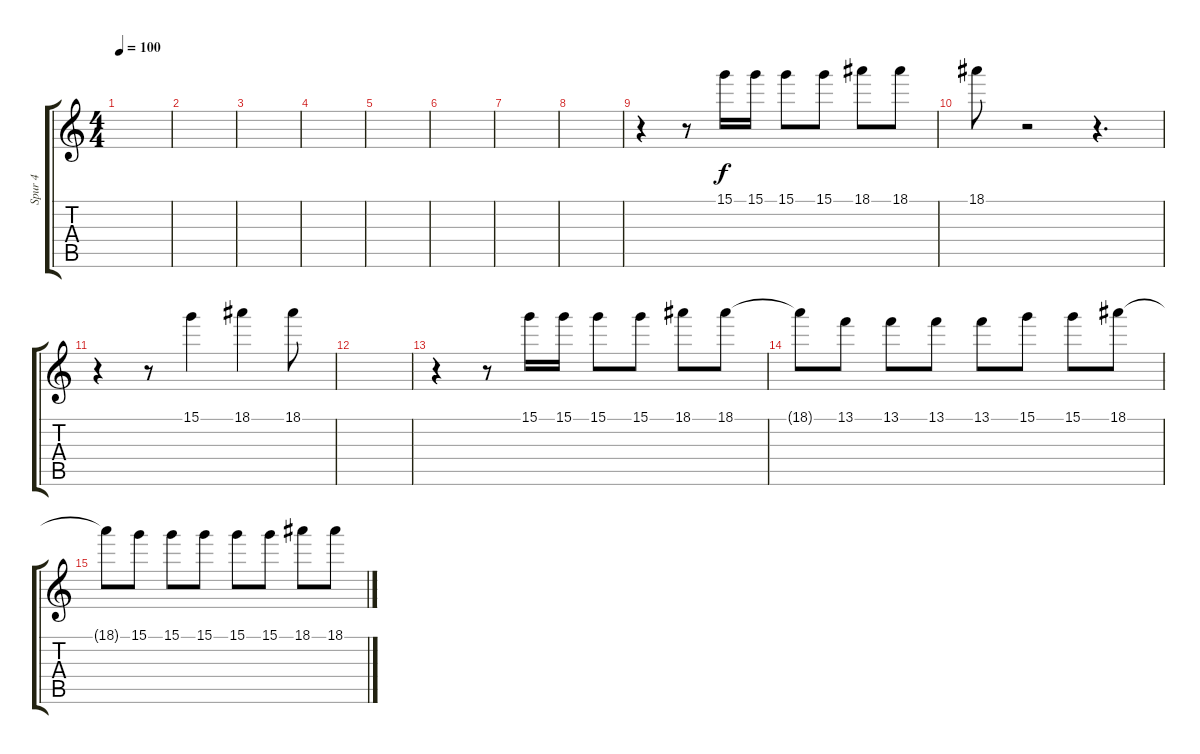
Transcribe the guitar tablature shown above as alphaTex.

\track ("Spur 4" "Spur 4") {instrument distortionguitar}
\staff {score tabs}
\tuning (E4 B3 G3 D3 A2 E2) {hide}
\ts (4 4)
\tempo 100
\clef g2
\ks c
|
|
|
|
|
|
|
|
r.4 r.8 15.1.16 15.1.16 15.1.8 15.1.8 18.1.8 18.1.8 |
18.1.8 r.2 r.4{d} |
r.4 r.8 15.1.4 18.1.4 18.1.8 |
|
r.4 r.8 15.1.16 15.1.16 15.1.8 15.1.8 18.1.8 18.1.8 |
18.1{t}.8 13.1.8 13.1.8 13.1.8 13.1.8 15.1.8 15.1.8 18.1.8 |
18.1{t}.8 15.1.8 15.1.8 15.1.8 15.1.8 15.1.8 18.1.8 18.1.8
